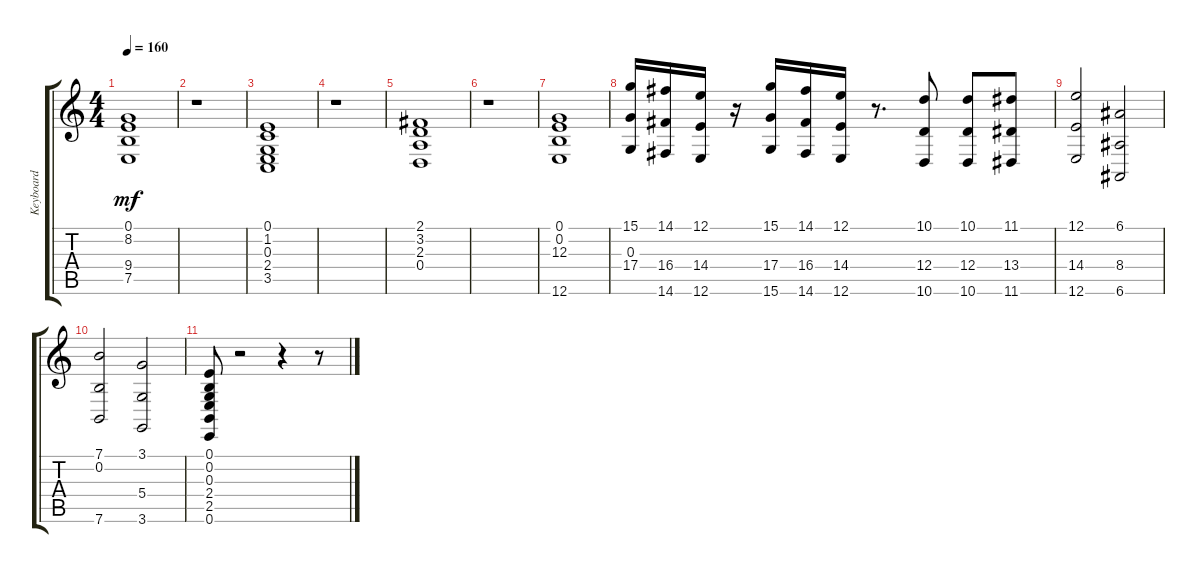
\track ("Keyboard" "Keyboard") {instrument choiraahs}
\staff {score tabs}
\tuning (E4 B3 G3 D3 A2 E2) {hide}
\ts (4 4)
\tempo 160
\clef g2
\ks c
(0.1 8.2 9.4 7.5).1{dy mf} |
r.1 |
(0.1 1.2 0.3 2.4 3.5).1 |
r.1 |
(2.1 3.2 2.3 0.4).1 |
r.1 |
(0.1 0.2 12.3 12.6).1 |
(15.1 0.3 17.4).16 (14.1 16.4 14.6).16 (12.1 14.4 12.6).16 r.16 (15.1 17.4 15.6).16 (14.1 16.4 14.6).16 (12.1 14.4 12.6).16 r.8{d} (10.1 12.4 10.6).8 (10.1 12.4 10.6).8 (11.1 13.4 11.6).8 |
(12.1 14.4 12.6).2 (6.1 8.4 6.6).2 |
(7.1 0.2 7.6).2 (3.1 5.4 3.6).2 |
(0.1 0.2 0.3 2.4 2.5 0.6).8 r.2 r.4 r.8
